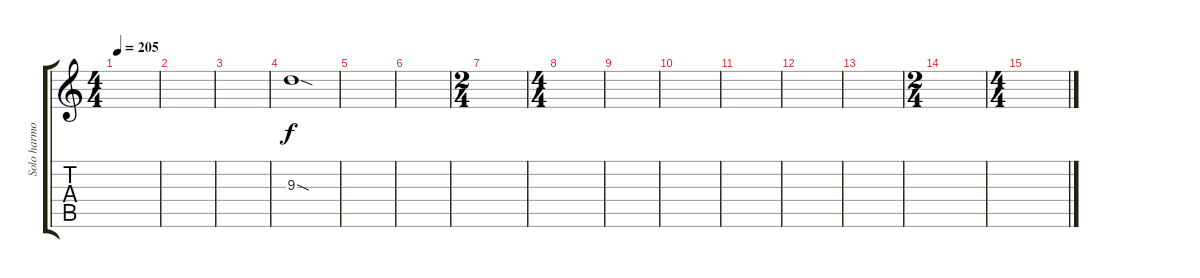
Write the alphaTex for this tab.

\track ("Solo harmony" "Solo harmo") {instrument distortionguitar}
\staff {score tabs}
\tuning (D4 A3 F3 C3 G2 D2) {hide}
\ts (4 4)
\tempo 205
\clef g2
\ks c
|
|
|
9.3{sod}.1 |
|
|
\ts (2 4)
|
\ts (4 4)
|
|
|
|
|
|
\ts (2 4)
|
\ts (4 4)
